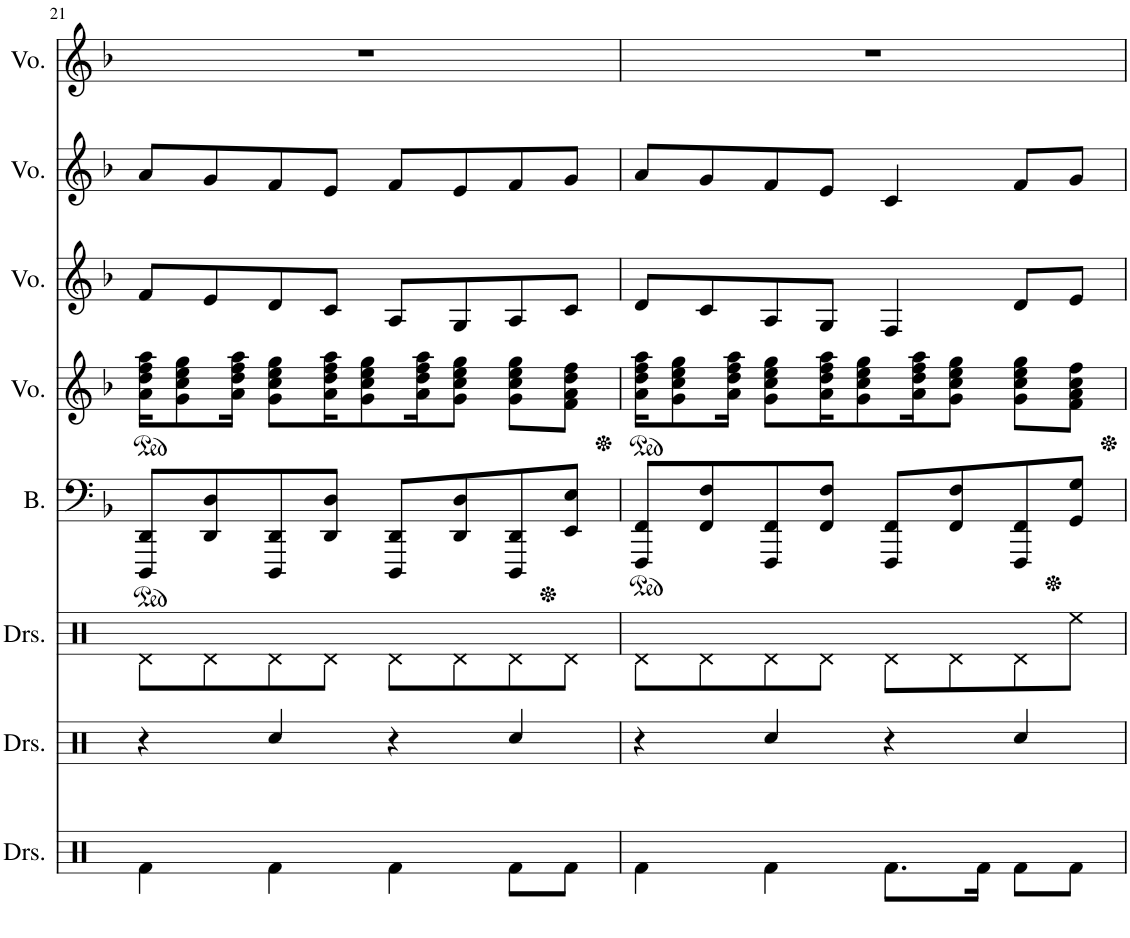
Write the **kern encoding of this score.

**kern	**kern	**kern	**kern	**kern	**kern	**kern	**kern
*part8	*part7	*part6	*part5	*part4	*part3	*part2	*part1
*staff8	*staff7	*staff6	*staff5	*staff4	*staff3	*staff2	*staff1
*I"Drumset	*I"Drumset	*I"Drumset	*I"Bass	*I"Voice	*I"Voice	*I"Voice	*I"Voice
*I'Drs.	*I'Drs.	*I'Drs.	*I'B.	*I'Vo.	*I'Vo.	*I'Vo.	*I'Vo.
!!LO:PB:g=z
*clefX	*clefX	*clefX	*clefF4	*clefG2	*clefG2	*clefG2	*clefG2
*k[]	*k[]	*k[]	*k[b-]	*k[b-]	*k[b-]	*k[b-]	*k[b-]
*M4/4	*M4/4	*M4/4	*M4/4	*M4/4	*M4/4	*M4/4	*M4/4
*	*	*	*ped	*	*	*	*
*	*	*	*	*ped	*	*	*
=21	=21	=21	=21	=21	=21	=21	=21
4Rf\	4r	8Rd\L	8DDD/ 8DD/L	16a\ 16dd\ 16ff\ 16aa\KL	8f/L	8a/L	1r
.	.	.	.	8g\ 8cc\ 8ee\ 8gg\	.	.	.
.	.	8Rd\	8DD/ 8D/	.	8e/	8g/	.
.	.	.	.	16a\ 16dd\ 16ff\ 16aa\Jk	.	.	.
4Rf\	4Rcc/	8Rd\	8DDD/ 8DD/	8g\ 8cc\ 8ee\ 8gg\L	8d/	8f/	.
.	.	8Rd\J	8DD/ 8D/J	16a\ 16dd\ 16ff\ 16aa\K	8c/J	8e/J	.
.	.	.	.	8g\ 8cc\ 8ee\ 8gg\	.	.	.
4Rf\	4r	8Rd\L	8DDD/ 8DD/L	.	8A/L	8f/L	.
.	.	.	.	16a\ 16dd\ 16ff\ 16aa\K	.	.	.
.	.	8Rd\	8DD/ 8D/	8g\ 8cc\ 8ee\ 8gg\J	8G/	8e/	.
8Rf\L	4Rcc/	8Rd\	8DDD/ 8DD/	8g\ 8cc\ 8ee\ 8gg\L	8A/	8f/	.
*	*	*	*Xped	*	*	*	*
8Rf\J	.	8Rd\J	8EE/ 8E/J	8f\ 8a\ 8dd\ 8ff\J	8c/J	8g/J	.
=22	=22	=22	=22	=22	=22	=22	=22
*	*	*	*ped	*	*	*	*
*	*	*	*	*Xped	*	*	*
*	*	*	*	*ped	*	*	*
4Rf\	4r	8Rd\L	8FFF/ 8FF/L	16a\ 16dd\ 16ff\ 16aa\KL	8d/L	8a/L	1r
.	.	.	.	8g\ 8cc\ 8ee\ 8gg\	.	.	.
.	.	8Rd\	8FF/ 8F/	.	8c/	8g/	.
.	.	.	.	16a\ 16dd\ 16ff\ 16aa\Jk	.	.	.
4Rf\	4Rcc/	8Rd\	8FFF/ 8FF/	8g\ 8cc\ 8ee\ 8gg\L	8A/	8f/	.
.	.	8Rd\J	8FF/ 8F/J	16a\ 16dd\ 16ff\ 16aa\K	8G/J	8e/J	.
.	.	.	.	8g\ 8cc\ 8ee\ 8gg\	.	.	.
8.Rf\L	4r	8Rd\L	8FFF/ 8FF/L	.	4F/	4c/	.
.	.	.	.	16a\ 16dd\ 16ff\ 16aa\K	.	.	.
.	.	8Rd\	8FF/ 8F/	8g\ 8cc\ 8ee\ 8gg\J	.	.	.
16Rf\Jk	.	.	.	.	.	.	.
8Rf\L	4Rcc/	8Rd\	8FFF/ 8FF/	8g\ 8cc\ 8ee\ 8gg\L	8d/L	8f/L	.
*	*	*	*Xped	*	*	*	*
8Rf\J	.	8Ree\J	8GG/ 8G/J	8f\ 8a\ 8cc\ 8ff\J	8e/J	8g/J	.
*	*	*	*	*Xped	*	*	*
=	=	=	=	=	=	=	=
*-	*-	*-	*-	*-	*-	*-	*-
